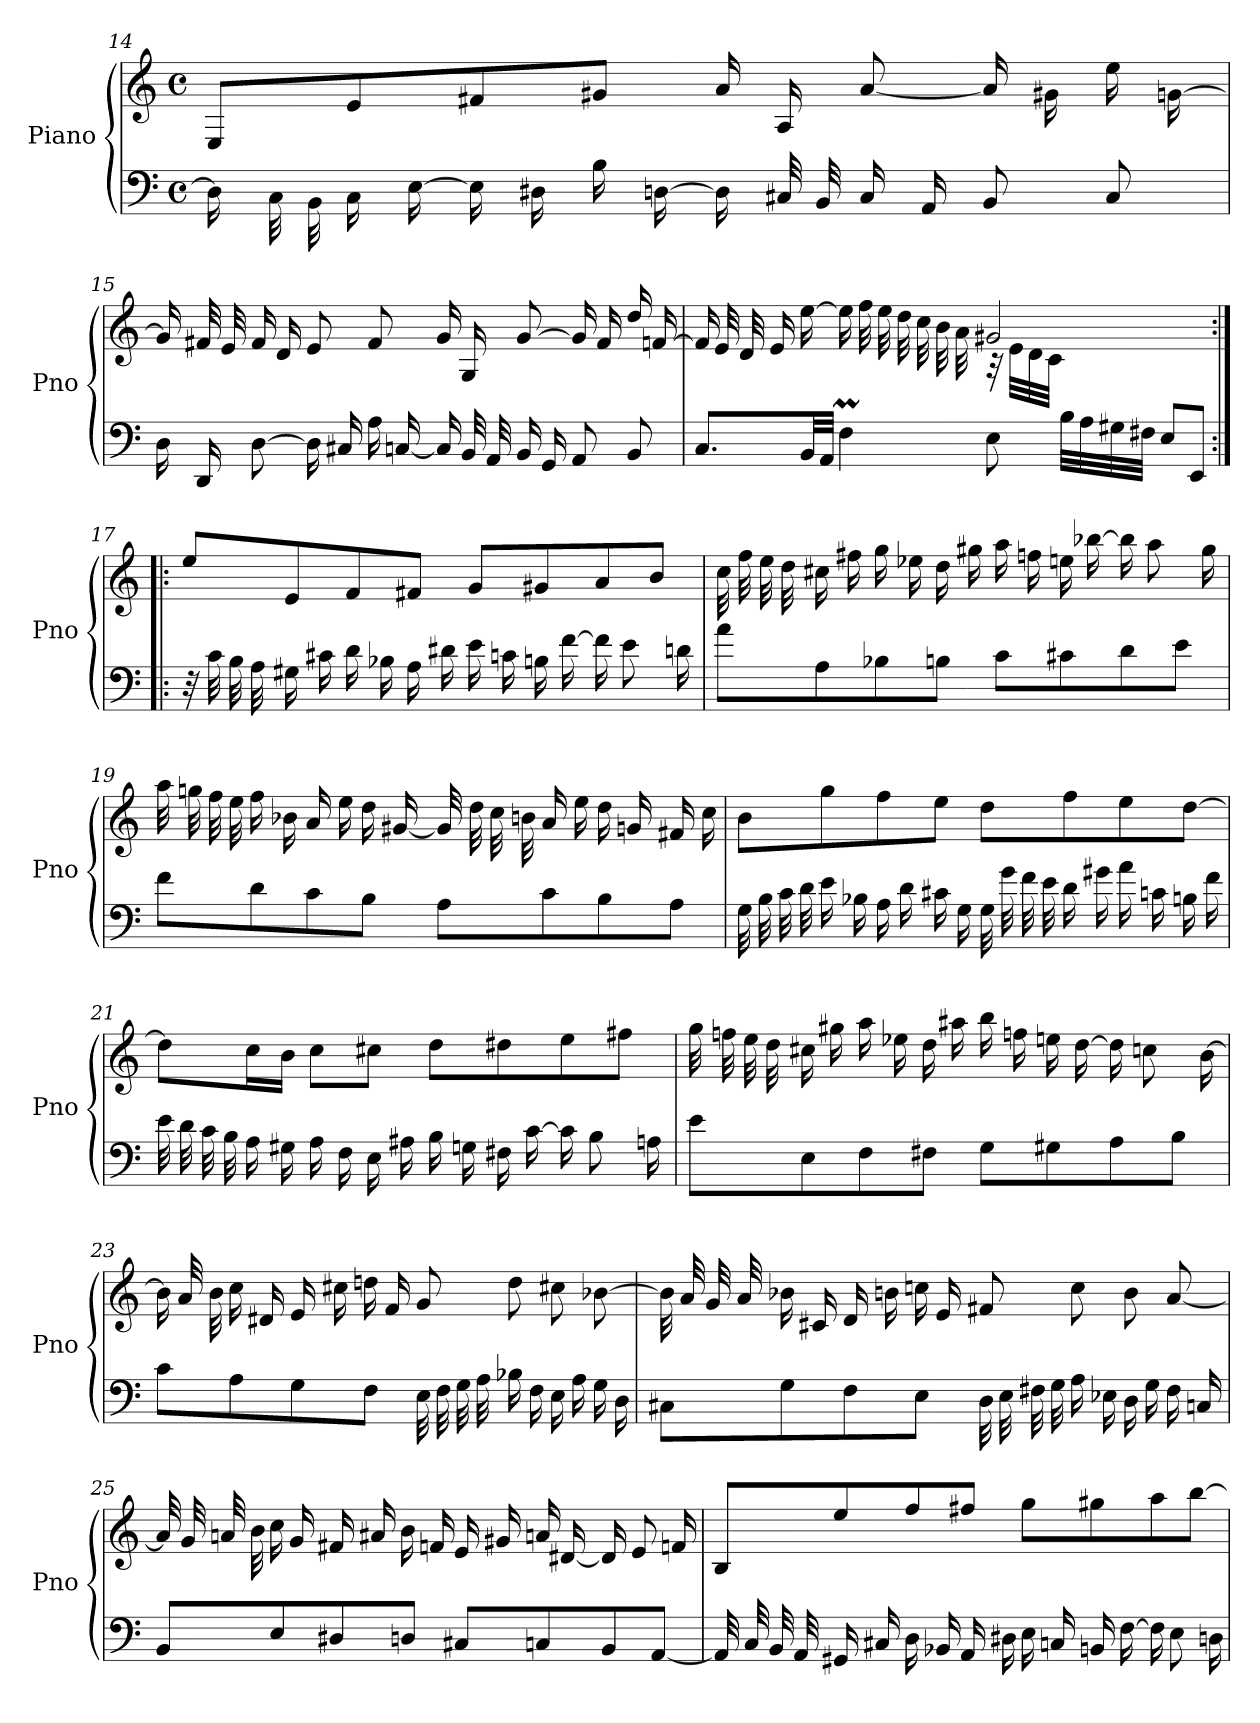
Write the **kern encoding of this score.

**kern	**kern
*part1	*part1
*staff2	*staff1
*I"Piano	*
*I'Pno	*
*clefF4	*clefG2
*k[]	*k[]
*C:	*C:
*M4/4	*M4/4
*met(c)	*met(c)
=14	=14
16D\LL]	8EL
32C\L	.
32BB\	.
16C\	8e
[16E\JJ	.
16ELL]	8f#X
16D#X	.
16B	8g#XJ
[16DnJJ	.
16DLL]	16aLL
32C#XL	16A
32BB	.
16C#	[8aJ
16AAJJ	.
8BBL	16aLL]
.	16g#X\
8C#J	16ee\
.	[16gn\JJ
!!LO:LB:g=z
=15	=15
*	*^
16DLL	16g/LL]	1ryy
16DD	32f#X/L	.
.	32e/	.
[8DJ	16f#/	.
.	16d/JJ	.
16DLL]	8eL	.
16C#X	.	.
16A	8f#J	.
[16CnJJ	.	.
16CLL]	16gLL	.
32BBL	16G	.
32AA	.	.
16BB	[8gJ	.
16GGJJ	.	.
8AAL	16g/LL]	.
.	16f#/	.
8BBJ	16dd/	.
.	[16fn/JJ	.
=16	=16	=16
8.CL	16fLL]	2ryy
.	32eL	.
.	32d	.
.	16e	.
32BBLL	[16eeJJ	.
32AAJJJ	.	.
4FM	16eeLL]	.
.	32ff\L	.
.	32ee\	.
.	32dd\	.
.	32cc\	.
.	32b\	.
.	32a\JJJ	.
8E	2g#X/	32r
.	.	32eLLL
.	.	32d
.	.	32cJJJ
32BLLL	.	8ryy
32A	.	.
32G#X	.	.
32F#XJJJ	.	.
8EL	.	4ryy
8EEJ	.	.
*	*v	*v
!!LO:LB:g=z
=17:|!|:	=17:|!|:
32r	8eeL
32cLLL	.
32B	.
32A	.
16G#X	8e
16c#XJJ	.
16dLL	8f
16B-X	.
16A	8f#XJ
16d#XJJ	.
16eLL	8gL
16cn	.
16Bn	8g#X
[16fJJ	.
16fLL]	8a
8e	.
.	8bJ
16dnJ	.
=18	=18
8aL	32ccLLL
.	32ff
.	32ee
.	32dd
8A	16cc#X
.	16ff#XJJ
8B-X	16ggLL
.	16ee-X
8BnJ	16dd
.	16gg#XJJ
8cL	16aaLL
.	16ffn
8c#X	16een
.	[16bb-XJJ
8d	16bb-LL]
.	8aa
8eJ	.
.	16gg#J
!!LO:LB:g=z
=19	=19
8fL	32aaLLL
.	32ggn
.	32ff
.	32ee
8d	16ff
.	16b-XJJ
8c	16aLL
.	16ee
8BJ	16dd
.	[16g#XJJ
8AL	32g#LLL]
.	32dd
.	32cc
.	32bn
8c	16a
.	16eeJJ
8B	16ddLL
.	16gn
8AJ	16f#X
.	16ccJJ
=20	=20
32GLLL	8bL
32B	.
32c	.
32d	.
16e	8gg
16B-XJJ	.
16ALL	8ff
16d	.
16c#X	8eeJ
16GJJ	.
32GLLL	8ddL
32g	.
32f	.
32e	.
16d	8ff
16g#XJJ	.
16aLL	8ee
16cn	.
16Bn	[8ddJ
16fJJ	.
!!LO:LB:g=z
=21	=21
32eLLL	8ddL]
32d	.
32c	.
32B	.
16A	16ccL
16G#XJJ	16bJJ
16ALL	8ccL
16F	.
16E	8cc#XJ
16A#XJJ	.
16BLL	8ddL
16Gn	.
16F#X	8dd#X
[16cJJ	.
16cLL]	8ee
8B	.
.	8ff#XJ
16AnJ	.
=22	=22
8eL	32ggLLL
.	32ffn
.	32ee
.	32dd
8E	16cc#X
.	16gg#XJJ
8F	16aaLL
.	16ee-X
8F#XJ	16dd
.	16aa#XJJ
8GL	16bbLL
.	16ffn
8G#X	16een
.	[16ddJJ
8A	16ddLL]
.	8ccn
8BJ	.
.	[16bJ
!!LO:LB:g=z
=23	=23
8cL	16bLL]
.	32aL
.	32b
8A	16cc
.	16d#XJJ
8G	16eLL
.	16cc#X
8FJ	16ddn
.	16fJJ
32ELLL	8gL
32F	.
32G	.
32A	.
16B-X	8dd
16FJJ	.
16ELL	8cc#X
16A	.
16G	[8b-XJ
16DJJ	.
=24	=24
8C#XL	32b-LLL]
.	32a
.	32g
.	32a
8G	16b-
.	16c#XJJ
8F	16dLL
.	16bn
8EJ	16ccn
.	16eJJ
32DLLL	8f#XL
32E	.
32F#X	.
32G	.
16A	8cc
16E-XJJ	.
16DLL	8b
16G	.
16F#	[8aJ
16CnJJ	.
!!LO:LB:g=z
=25	=25
8BBL	32aLLL]
.	32g
.	32an
.	32b
8E	16cc
.	16gJJ
8D#X	16f#XLL
.	16a#X
8DnJ	16b
.	16fnJJ
8C#XL	16eLL
.	16g#X
8Cn	16an
.	[16d#XJJ
8BB	16d#LL]
.	8e
[8AAJ	.
.	16fnJ
=26	=26
32AALLL]	8B/L
32C	.
32BB	.
32AA	.
16GG#X	8ee/
16C#XJJ	.
16DLL	8ff/
16BB-X	.
16AA	8ff#X/J
16D#XJJ	.
16ELL	8ggL
16Cn	.
16BBn	8gg#X
[16FJJ	.
16FLL]	8aa
8E	.
.	[8bbJ
16DnJ	.
=	=
*-	*-
